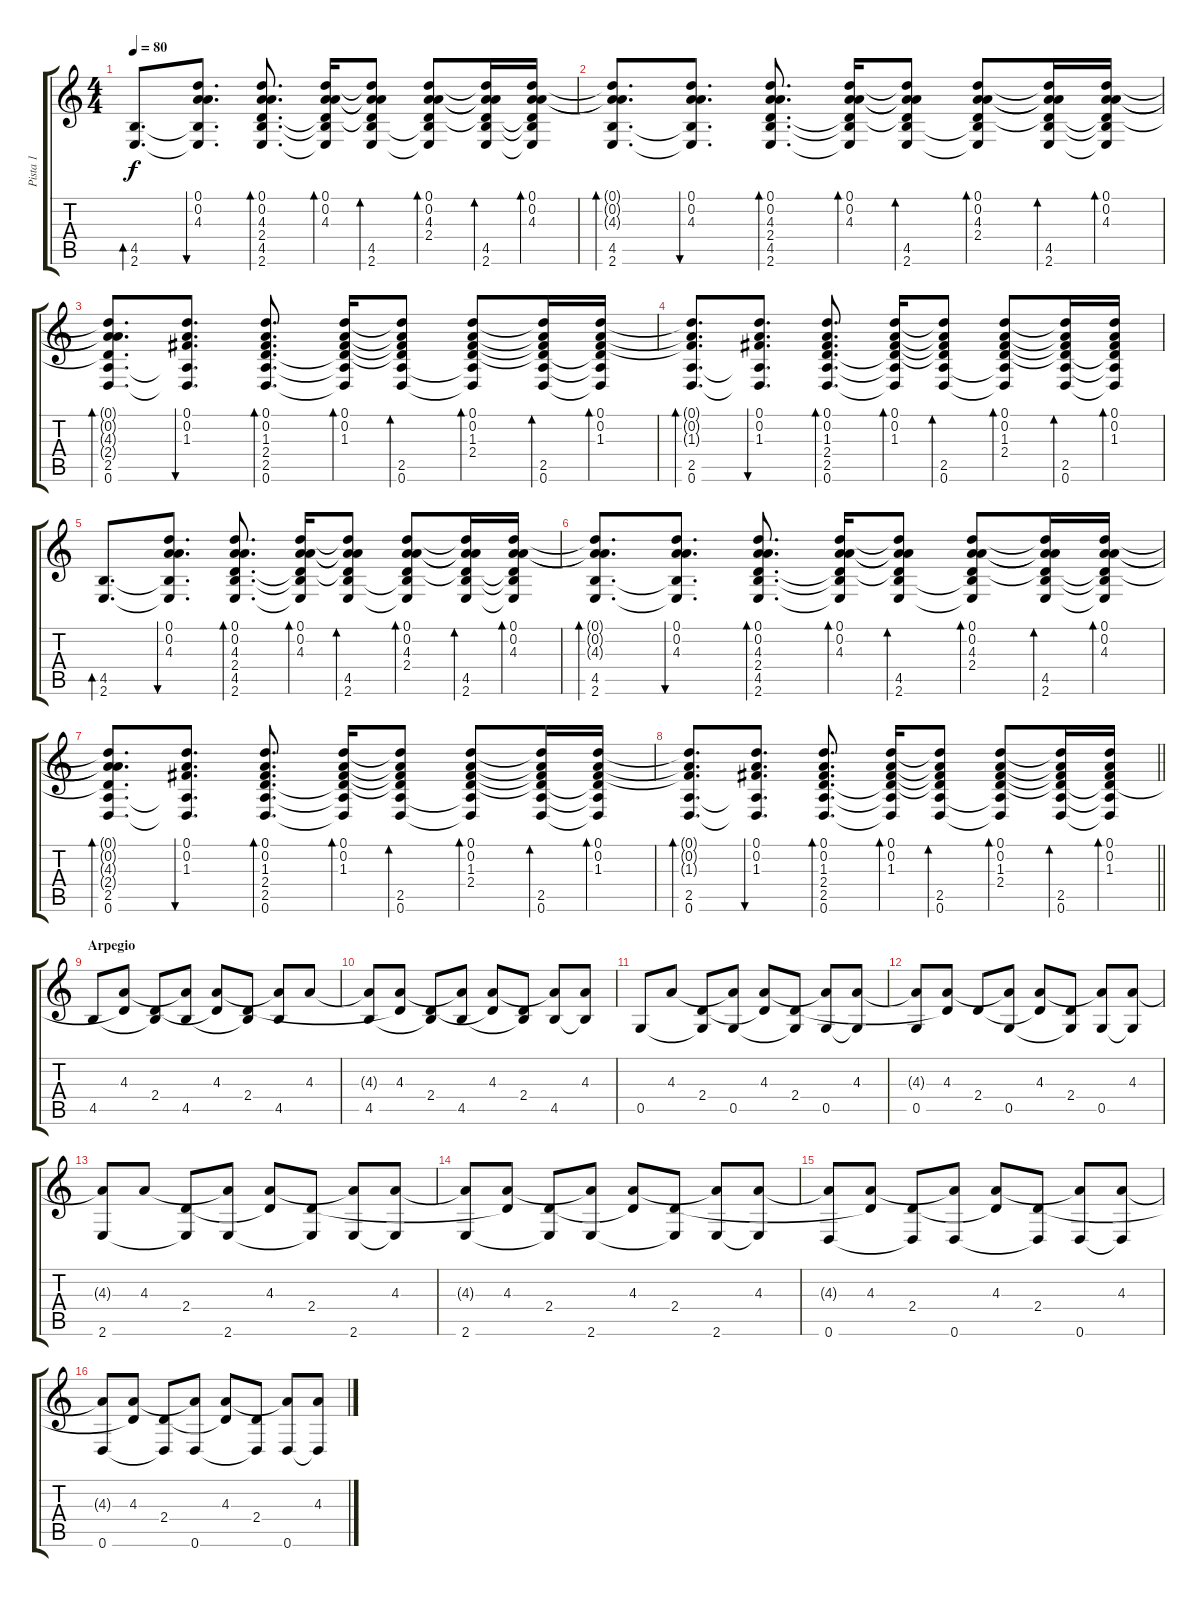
\track ("Pista 1" "Pista 1") {instrument acousticguitarsteel}
\staff {score tabs}
\tuning (D4 A3 F3 C3 G2 D2) {hide}
\ts (4 4)
\tempo 80
\clef g2
\ks c
(4.5 2.6).8{d bd 60 dy f} (0.1 0.2 4.3 4.5{t} 2.6{t}).8{d bu 60} (0.1 0.2 4.3 2.4 4.5 2.6).8{d bd 30} (0.1 0.2 4.3 2.4{t} 4.5{t} 2.6{t}).16{bd 60} (0.1{t} 0.2{t} 4.3{t} 2.4{t} 4.5 2.6).8{bd 60} (0.1 0.2 4.3 2.4 4.5{t} 2.6{t}).8{bd 30} (0.1{t} 0.2{t} 4.3{t} 2.4{t} 4.5 2.6).16{bd 30} (0.1 0.2 4.3 2.4{t} 4.5{t} 2.6{t}).16{bd 30} |
(0.1{t} 0.2{t} 4.3{t} 4.5 2.6).8{d bd 60} (0.1 0.2 4.3 4.5{t} 2.6{t}).8{d bu 60} (0.1 0.2 4.3 2.4 4.5 2.6).8{d bd 30} (0.1 0.2 4.3 2.4{t} 4.5{t} 2.6{t}).16{bd 60} (0.1{t} 0.2{t} 4.3{t} 2.4{t} 4.5 2.6).8{bd 60} (0.1 0.2 4.3 2.4 4.5{t} 2.6{t}).8{bd 30} (0.1{t} 0.2{t} 4.3{t} 2.4{t} 4.5 2.6).16{bd 30} (0.1 0.2 4.3 2.4{t} 4.5{t} 2.6{t}).16{bd 30} |
(0.1{t} 0.2{t} 4.3{t} 2.4{t} 2.5 0.6).8{d bd 60} (0.1 0.2 1.3 2.5{t} 0.6{t}).8{d bu 60} (0.1 0.2 1.3 2.4 2.5 0.6).8{d bd 30} (0.1 0.2 1.3 2.4{t} 2.5{t} 0.6{t}).16{bd 60} (0.1{t} 0.2{t} 1.3{t} 2.4{t} 2.5 0.6).8{bd 60} (0.1 0.2 1.3 2.4 2.5{t} 0.6{t}).8{bd 30} (0.1{t} 0.2{t} 1.3{t} 2.4{t} 2.5 0.6).16{bd 30} (0.1 0.2 1.3 2.4{t} 2.5{t} 0.6{t}).16{bd 30} |
(0.1{t} 0.2{t} 1.3{t} 2.5 0.6).8{d bd 60} (0.1 0.2 1.3 2.5{t} 0.6{t}).8{d bu 60} (0.1 0.2 1.3 2.4 2.5 0.6).8{d bd 30} (0.1 0.2 1.3 2.4{t} 2.5{t} 0.6{t}).16{bd 60} (0.1{t} 0.2{t} 1.3{t} 2.4{t} 2.5 0.6).8{bd 60} (0.1 0.2 1.3 2.4 2.5{t} 0.6{t}).8{bd 30} (0.1{t} 0.2{t} 1.3{t} 2.4{t} 2.5 0.6).16{bd 30} (0.1 0.2 1.3 2.4{t} 2.5{t} 0.6{t}).16{bd 30} |
(4.5 2.6).8{d bd 60} (0.1 0.2 4.3 4.5{t} 2.6{t}).8{d bu 60} (0.1 0.2 4.3 2.4 4.5 2.6).8{d bd 30} (0.1 0.2 4.3 2.4{t} 4.5{t} 2.6{t}).16{bd 60} (0.1{t} 0.2{t} 4.3{t} 2.4{t} 4.5 2.6).8{bd 60} (0.1 0.2 4.3 2.4 4.5{t} 2.6{t}).8{bd 30} (0.1{t} 0.2{t} 4.3{t} 2.4{t} 4.5 2.6).16{bd 30} (0.1 0.2 4.3 2.4{t} 4.5{t} 2.6{t}).16{bd 30} |
(0.1{t} 0.2{t} 4.3{t} 4.5 2.6).8{d bd 60} (0.1 0.2 4.3 4.5{t} 2.6{t}).8{d bu 60} (0.1 0.2 4.3 2.4 4.5 2.6).8{d bd 30} (0.1 0.2 4.3 2.4{t} 4.5{t} 2.6{t}).16{bd 60} (0.1{t} 0.2{t} 4.3{t} 2.4{t} 4.5 2.6).8{bd 60} (0.1 0.2 4.3 2.4 4.5{t} 2.6{t}).8{bd 30} (0.1{t} 0.2{t} 4.3{t} 2.4{t} 4.5 2.6).16{bd 30} (0.1 0.2 4.3 2.4{t} 4.5{t} 2.6{t}).16{bd 30} |
(0.1{t} 0.2{t} 4.3{t} 2.4{t} 2.5 0.6).8{d bd 60} (0.1 0.2 1.3 2.5{t} 0.6{t}).8{d bu 60} (0.1 0.2 1.3 2.4 2.5 0.6).8{d bd 30} (0.1 0.2 1.3 2.4{t} 2.5{t} 0.6{t}).16{bd 60} (0.1{t} 0.2{t} 1.3{t} 2.4{t} 2.5 0.6).8{bd 60} (0.1 0.2 1.3 2.4 2.5{t} 0.6{t}).8{bd 30} (0.1{t} 0.2{t} 1.3{t} 2.4{t} 2.5 0.6).16{bd 30} (0.1 0.2 1.3 2.4{t} 2.5{t} 0.6{t}).16{bd 30} |
\barLineRight lightlight
(0.1{t} 0.2{t} 1.3{t} 2.5 0.6).8{d bd 60} (0.1 0.2 1.3 2.5{t} 0.6{t}).8{d bu 60} (0.1 0.2 1.3 2.4 2.5 0.6).8{d bd 30} (0.1 0.2 1.3 2.4{t} 2.5{t} 0.6{t}).16{bd 60} (0.1{t} 0.2{t} 1.3{t} 2.4{t} 2.5 0.6).8{bd 60} (0.1 0.2 1.3 2.4 2.5{t} 0.6{t}).8{bd 30} (0.1{t} 0.2{t} 1.3{t} 2.4{t} 2.5 0.6).16{bd 30} (0.1 0.2 1.3 2.4{t} 2.5{t} 0.6{t}).16{bd 30} |
\section ("" "Arpegio")
4.5.8 (4.3 2.4{t}).8 (2.4 4.5{t}).8 (4.3{t} 4.5).8 (4.3 2.4{t}).8 (2.4 4.5{t}).8 (4.3{t} 4.5).8 4.3.8 |
(4.3{t} 4.5).8 (4.3 2.4{t}).8 (2.4 4.5{t}).8 (4.3{t} 4.5).8 (4.3 2.4{t}).8 (2.4 4.5{t}).8 (4.3{t} 4.5).8 (4.3 4.5{t}).8 |
0.5.8 4.3.8 (2.4 0.5{t}).8 (4.3{t} 0.5).8 (4.3 2.4{t}).8 (2.4 0.5{t}).8 (4.3{t} 0.5).8 (4.3 0.5{t}).8 |
(4.3{t} 0.5).8 (4.3 2.4{t}).8 2.4.8 (4.3{t} 0.5).8 (4.3 2.4{t}).8 (2.4 0.5{t}).8 (4.3{t} 0.5).8 (4.3 0.5{t}).8 |
(4.3{t} 2.6).8 4.3.8 (2.4 2.6{t}).8 (4.3{t} 2.6).8 (4.3 2.4{t}).8 (2.4 2.6{t}).8 (4.3{t} 2.6).8 (4.3 2.6{t}).8 |
(4.3{t} 2.6).8 (4.3 2.4{t}).8 (2.4 2.6{t}).8 (4.3{t} 2.6).8 (4.3 2.4{t}).8 (2.4 2.6{t}).8 (4.3{t} 2.6).8 (4.3 2.6{t}).8 |
(4.3{t} 0.6).8 (4.3 2.4{t}).8 (2.4 0.6{t}).8 (4.3{t} 0.6).8 (4.3 2.4{t}).8 (2.4 0.6{t}).8 (4.3{t} 0.6).8 (4.3 0.6{t}).8 |
(4.3{t} 0.6).8 (4.3 2.4{t}).8 (2.4 0.6{t}).8 (4.3{t} 0.6).8 (4.3 2.4{t}).8 (2.4 0.6{t}).8 (4.3{t} 0.6).8 (4.3 0.6{t}).8
